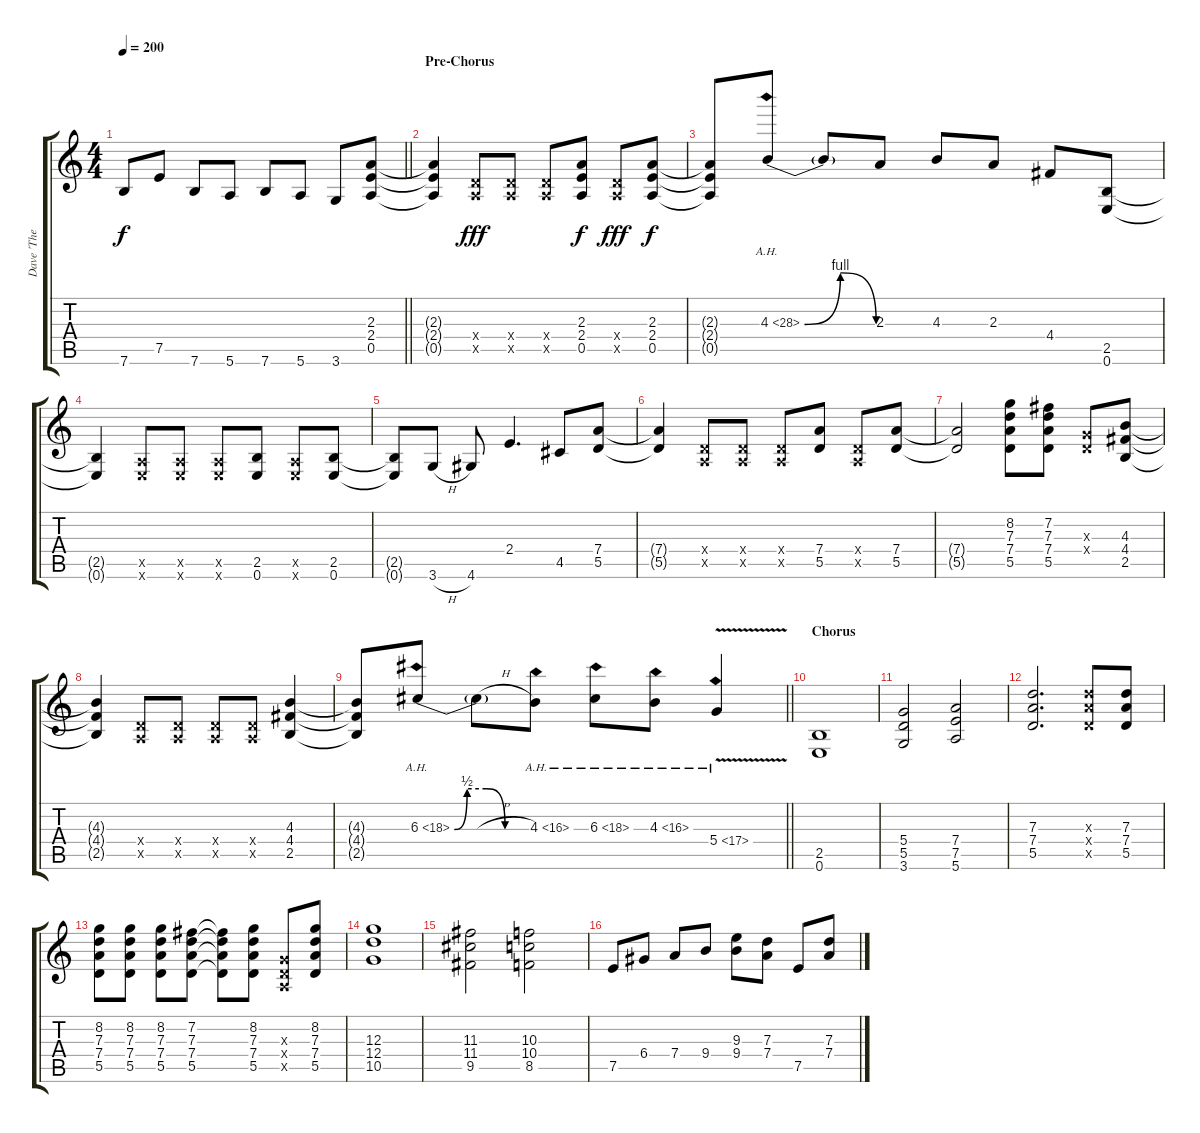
\track ("Dave 'The Snake' Sabo - Rhytm" "Dave 'The ") {instrument distortionguitar}
\staff {score tabs}
\tuning (E4 B3 G3 D3 A2 E2) {hide}
\ts (4 4)
\tempo 200
\clef g2
\barLineRight lightlight
\ks c
7.6.8{dy f} 7.5.8 7.6.8 5.6.8 7.6.8 5.6.8 3.6.8 (2.3 2.4 0.5).8 |
\section ("" "Pre-Chorus")
(2.3{t} 2.4{t} 0.5{t}).4 (0.4{x} 0.5{x}).8{dy fff} (0.4{x} 0.5{x}).8 (0.4{x} 0.5{x}).8 (2.3 2.4 0.5).8{dy f} (0.4{x} 0.5{x}).8{dy fff} (2.3 2.4 0.5).8{dy f} |
(2.3{t} 2.4{t} 0.5{t}).8 4.3{be (bendrelease 0 0 31 4 31 4 60 0) ah 24}.8 4.3{t}.8 2.3.8 4.3.8 2.3.8 4.4.8 (2.5 0.6).8 |
(2.5{t} 0.6{t}).4 (0.5{x} 0.6{x}).8 (0.5{x} 0.6{x}).8 (0.5{x} 0.6{x}).8 (2.5 0.6).8 (0.5{x} 0.6{x}).8 (2.5 0.6).8 |
(2.5{t} 0.6{t}).8 3.6{h}.8 4.6.8 2.4.4{d} 4.5.8 (7.4 5.5).8 |
(7.4{t} 5.5{t}).4 (0.4{x} 0.5{x}).8 (0.4{x} 0.5{x}).8 (0.4{x} 0.5{x}).8 (7.4 5.5).8 (0.4{x} 0.5{x}).8 (7.4 5.5).8 |
(7.4{t} 5.5{t}).2 (8.2 7.3 7.4 5.5).8 (7.2 7.3 7.4 5.5).8 (0.3{x} 0.4{x}).8 (4.3 4.4 2.5).8 |
(4.3{t} 4.4{t} 2.5{t}).4 (0.4{x} 0.5{x}).8 (0.4{x} 0.5{x}).8 (0.4{x} 0.5{x}).8 (0.4{x} 0.5{x}).8 (4.3 4.4 2.5).4 |
\barLineRight lightlight
(4.3{t} 4.4{t} 2.5{t}).8 6.3{be (custom 0 0 10 2 25 2 40 0 60 0) ah 12}.8 6.3{h t}.8 4.3{ah 12}.8 6.3{ah 12}.8 4.3{ah 12}.8 5.4{ah 12 v}.4 |
\section ("" "Chorus")
(2.5 0.6).1 |
(5.4 5.5 3.6).2 (7.4 7.5 5.6).2 |
(7.3 7.4 5.5).2{d} (7.3{x} 7.4{x} 5.5{x}).8 (7.3 7.4 5.5).8 |
(8.2 7.3 7.4 5.5).8 (8.2 7.3 7.4 5.5).8 (8.2 7.3 7.4 5.5).8 (7.2 7.3 7.4 5.5).8 (7.2{t} 7.3{t} 7.4{t} 5.5{t}).8 (8.2 7.3 7.4 5.5).8 (0.3{x} 0.4{x} 0.5{x}).8 (8.2 7.3 7.4 5.5).8 |
(12.3 12.4 10.5).1 |
(11.3 11.4 9.5).2 (10.3 10.4 8.5).2 |
7.5.8 6.4.8 7.4.8 9.4.8 (9.3 9.4).8 (7.3 7.4).8 7.5.8 (7.3 7.4).8
